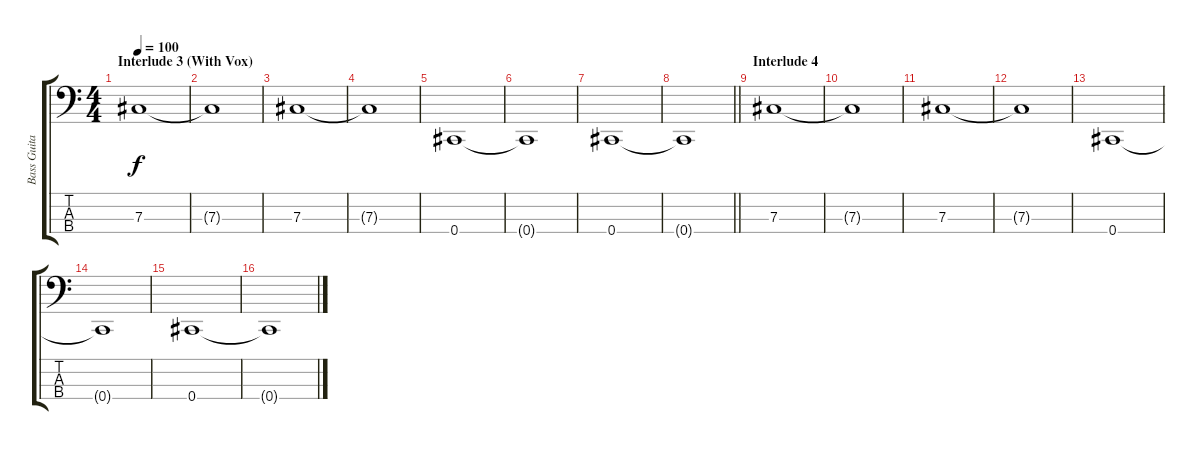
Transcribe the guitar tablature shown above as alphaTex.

\track ("Bass Guitar" "Bass Guita") {instrument electricbasspick}
\staff {score tabs}
\tuning (E2 B1 Gb1 Db1) {hide}
\ts (4 4)
\section ("" "Interlude 3 (With Vox)")
\tempo 100
\clef f4
\ks c
7.3.1{dy f} |
7.3{t}.1 |
7.3.1 |
7.3{t}.1 |
0.4.1 |
0.4{t}.1 |
0.4.1 |
\barLineRight lightlight
0.4{t}.1 |
\section ("" "Interlude 4")
7.3.1 |
7.3{t}.1 |
7.3.1 |
7.3{t}.1 |
0.4.1 |
0.4{t}.1 |
0.4.1 |
0.4{t}.1
